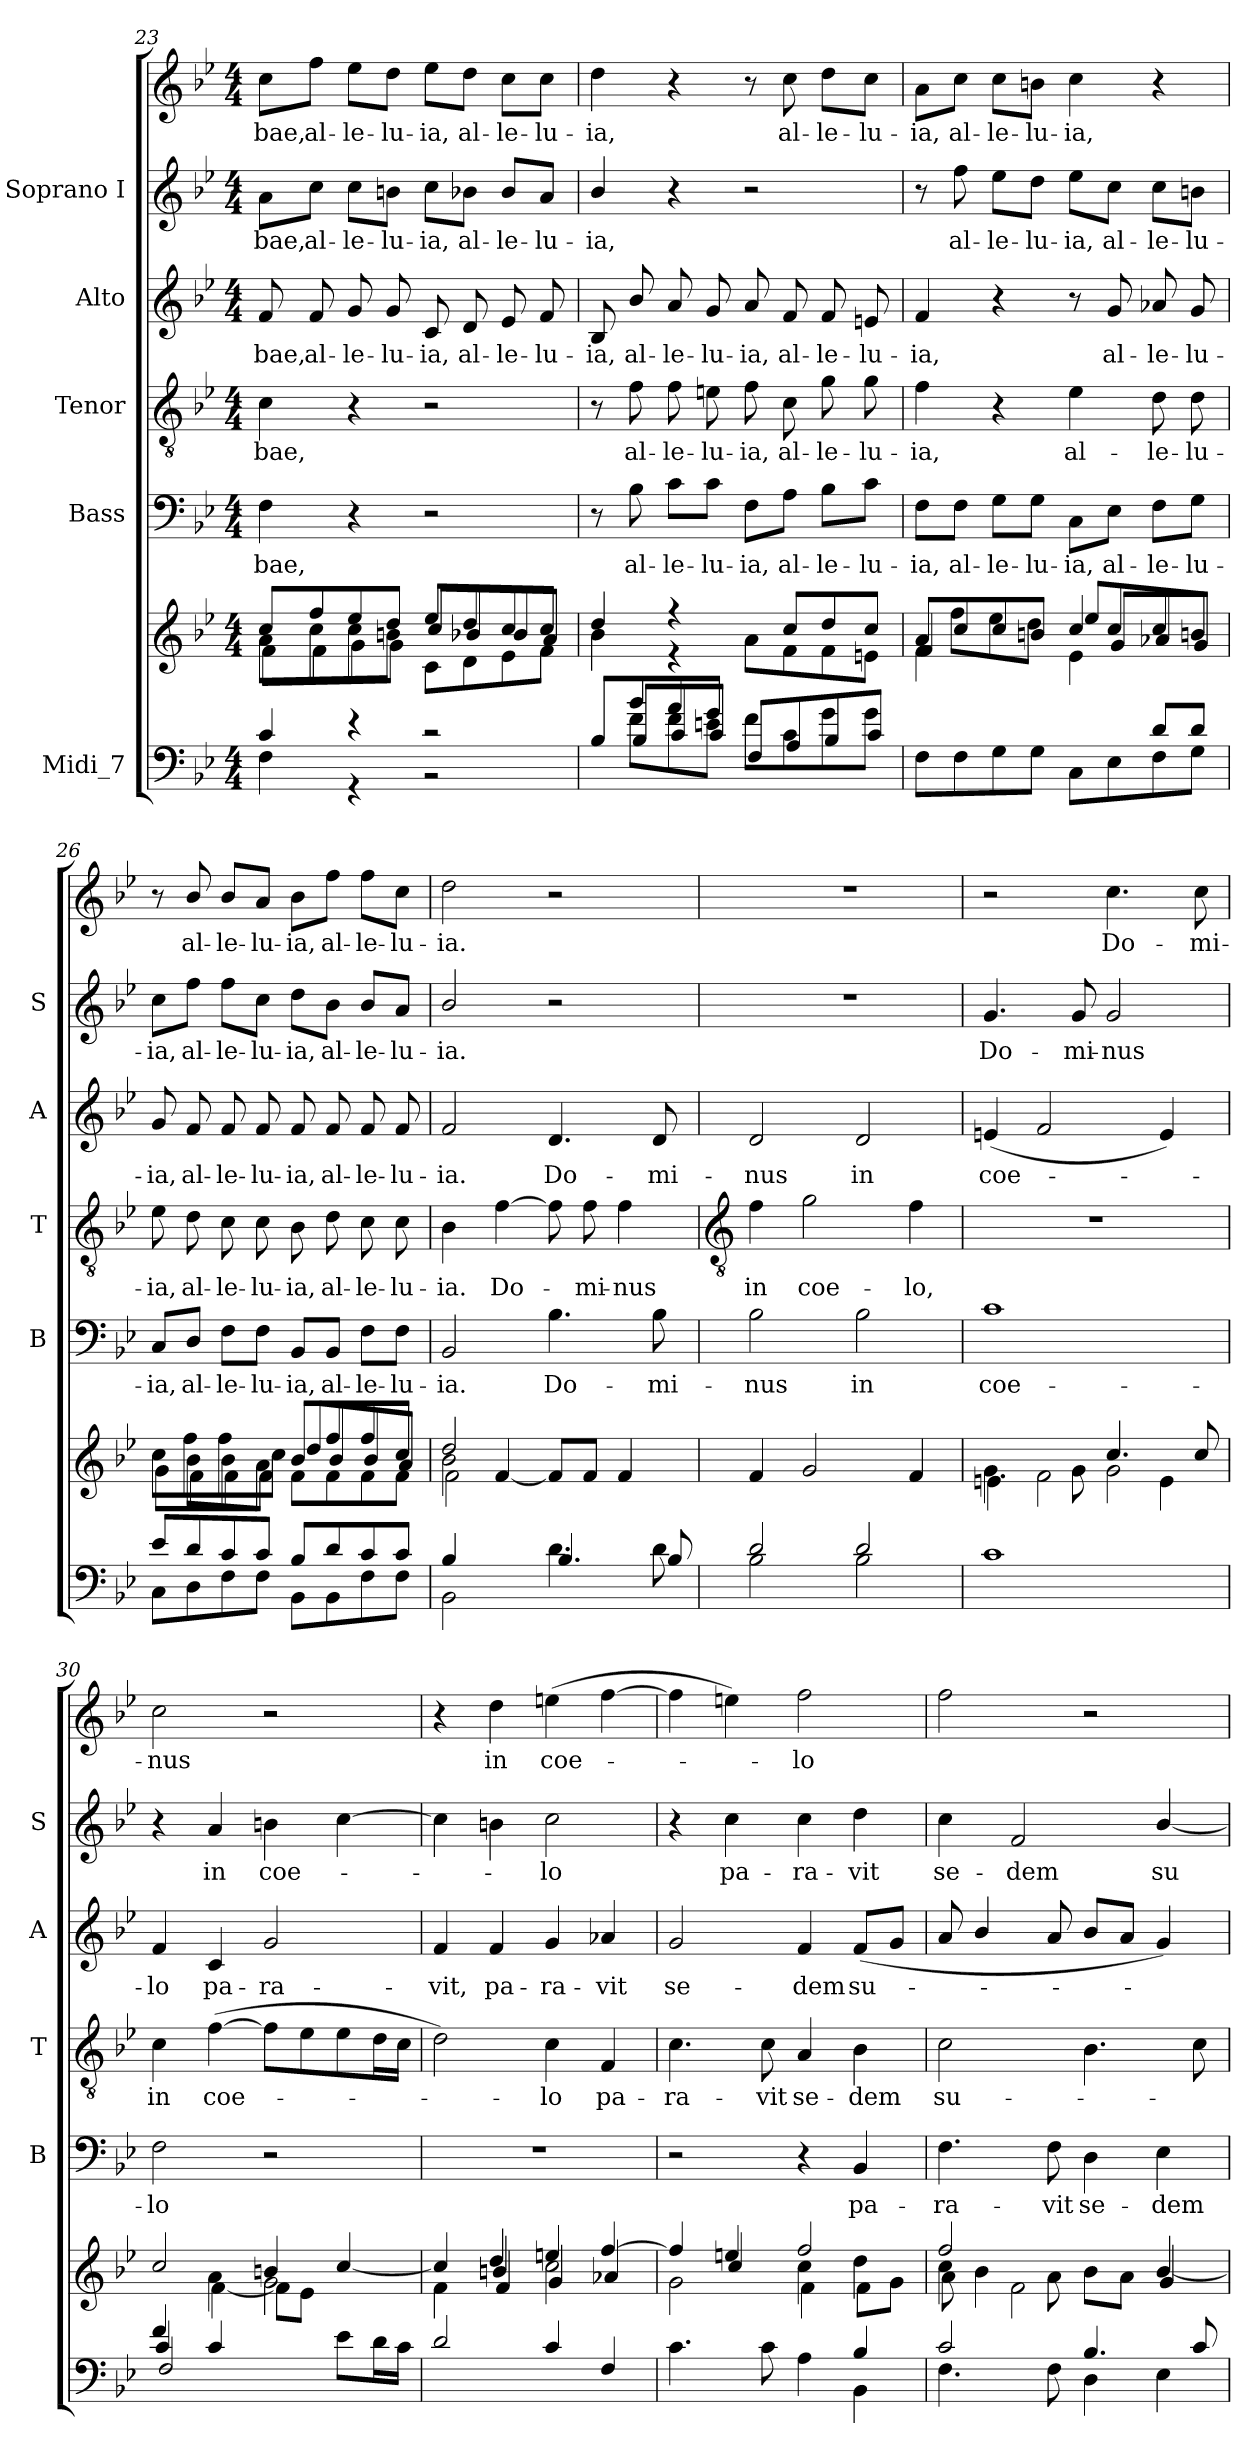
**kern	**kern	**kern	**text	**kern	**text	**kern	**text	**kern	**text	**kern	**text
*part5	*part5	*part4	*part4	*part3	*part3	*part2	*part2	*part1	*part1	*part1	*part1
*staff7	*staff6	*staff5	*staff5	*staff4	*staff4	*staff3	*staff3	*staff2	*staff2	*staff1	*staff1
*I"Midi_7	*	*I"Bass	*	*I"Tenor	*	*I"Alto	*	*I"Soprano I	*	*	*
*	*	*I'B	*	*I'T	*	*I'A	*	*I'S	*	*	*
!!LO:LB:g=z
*clefF4	*clefG2	*clefF4	*	*clefGv2	*	*clefG2	*	*clefG2	*	*clefG2	*
*k[b-e-]	*k[b-e-]	*k[b-e-]	*	*k[b-e-]	*	*k[b-e-]	*	*k[b-e-]	*	*k[b-e-]	*
*B-:	*B-:	*B-:	*	*B-:	*	*B-:	*	*B-:	*	*B-:	*
*M4/4	*M4/4	*M4/4	*	*M4/4	*	*M4/4	*	*M4/4	*	*M4/4	*
=23	=23	=23	=23	=23	=23	=23	=23	=23	=23	=23	=23
*^	*^	*	*	*	*	*	*	*	*	*	*
*	*	*	*^	*	*	*	*	*	*	*	*	*	*
!	!	!	!	!	!	!LO:LY:b	!	!LO:LY:b	!	!LO:LY:b	!	!LO:LY:b	!	!LO:LY:b
4c	4F	8ccL	8aL	8f\L	4F	-bae,	4c	-bae,	8f	-bae,	8a\L	-bae,	8cc\L	-bae,
!	!	!	!	!	!	!	!	!	!	!LO:LY:b	!	!LO:LY:b	!	!LO:LY:b
.	.	8ff	8cc	8f\	.	.	.	.	8f	al-	8cc\J	al-	8ff\J	al-
!	!	!	!	!	!	!	!	!	!	!LO:LY:b	!	!LO:LY:b	!	!LO:LY:b
4r	4r	8ee-	8cc	8g\	4r	.	4r	.	8g	-le-	8cc\L	-le-	8ee-\L	-le-
!	!	!	!	!	!	!	!	!	!	!LO:LY:b	!	!LO:LY:b	!	!LO:LY:b
.	.	8ddJ	8bnJ	8g\J	.	.	.	.	8g	-lu-	8bn\J	-lu-	8dd\J	-lu-
!	!	!	!	!	!	!	!	!	!	!LO:LY:b	!	!LO:LY:b	!	!LO:LY:b
2r	2r	8ee-L	8ccL	8c\L	2r	.	2r	.	8c	-ia,	8cc\L	-ia,	8ee-\L	-ia,
!	!	!	!	!	!	!	!	!	!	!LO:LY:b	!	!LO:LY:b	!	!LO:LY:b
.	.	8dd	8b-X/	8d\	.	.	.	.	8d	al-	8b-X\J	al-	8dd\J	al-
!	!	!	!	!	!	!	!	!	!	!LO:LY:b	!	!LO:LY:b	!	!LO:LY:b
.	.	8cc	8b-/	8e-\	.	.	.	.	8e-	-le-	8b-/L	-le-	8cc\L	-le-
!	!	!	!	!	!	!	!	!	!	!LO:LY:b	!	!LO:LY:b	!	!LO:LY:b
.	.	8ccJ	8aJ	8f\J	.	.	.	.	8f	-lu-	8a/J	-lu-	8cc\J	-lu-
=24	=24	=24	=24	=24	=24	=24	=24	=24	=24	=24	=24	=24	=24	=24
*	*^	*	*	*	*	*	*	*	*	*	*	*	*	*
!	!	!	!	!	!	!	!	!	!	!	!LO:LY:b	!	!LO:LY:b	!	!LO:LY:b
8B-L	8ryy	8ryy	4dd	4b-\	2ryy	8r	.	8r	.	8B-	-ia,	4b-/	-ia,	4dd	-ia,
!	!	!	!	!	!	!	!LO:LY:b	!	!LO:LY:b	!	!LO:LY:b	!	!	!	!
8b-/	8fL	8B-L	.	.	.	8B-	al-	8f	al-	8b-/	al-	.	.	.	.
!	!	!	!	!	!	!	!LO:LY:b	!	!LO:LY:b	!	!LO:LY:b	!	!	!	!
8a	8f	8c	4r	4r	.	8c\L	-le-	8f	-le-	8a	-le-	4r	.	4r	.
!	!	!	!	!	!	!	!LO:LY:b	!	!LO:LY:b	!	!LO:LY:b	!	!	!	!
8gJ	8enJ	8cJ	.	.	.	8c\J	-lu-	8en	-lu-	8g	-lu-	.	.	.	.
!	!	!	!	!	!	!	!LO:LY:b	!	!LO:LY:b	!	!LO:LY:b	!	!	!	!
2ryy	8fL	8FL	8ryy	2ryy	8a\L	8F\L	-ia,	8f	-ia,	8a	-ia,	2r	.	8r	.
!	!	!	!	!	!	!	!LO:LY:b	!	!LO:LY:b	!	!LO:LY:b	!	!	!	!LO:LY:b
.	8c	8A	8ccL	.	8f\	8A\J	al-	8c	al-	8f	al-	.	.	8cc	al-
!	!	!	!	!	!	!	!LO:LY:b	!	!LO:LY:b	!	!LO:LY:b	!	!	!	!LO:LY:b
.	8g	8B-	8dd	.	8f\	8B-\L	-le-	8g	-le-	8f	-le-	.	.	8dd\L	-le-
!	!	!	!	!	!	!	!LO:LY:b	!	!LO:LY:b	!	!LO:LY:b	!	!	!	!LO:LY:b
.	8gJ	8cJ	8ccJ	.	8en\J	8c\J	-lu-	8g	-lu-	8en	-lu-	.	.	8cc\J	-lu-
=25	=25	=25	=25	=25	=25	=25	=25	=25	=25	=25	=25	=25	=25	=25	=25
*	*	*	*	*	*^	*	*	*	*	*	*	*	*	*	*
!	!	!	!	!	!	!	!	!LO:LY:b	!	!LO:LY:b	!	!LO:LY:b	!	!	!	!LO:LY:b
*	*v	*v	*	*	*	*	*	*	*	*	*	*	*	*	*	*
4ryy	8FL	8aL	8ryy	4f	4f	8F\L	-ia,	4f	-ia,	4f	-ia,	8r	.	8a\L	ia,
!	!	!	!	!	!	!	!LO:LY:b	!	!	!	!	!	!LO:LY:b	!	!LO:LY:b
.	8F	8cc	8ffL	.	.	8F\J	al-	.	.	.	.	8ff	al-	8cc\J	al-
!	!	!	!	!	!	!	!LO:LY:b	!	!	!	!	!	!LO:LY:b	!	!LO:LY:b
4ryy	8G	8cc	8ee-	4ryy	4ryy	8G\L	-le-	4r	.	4r	.	8ee-\L	-le-	8cc\L	-le-
!	!	!	!	!	!	!	!LO:LY:b	!	!	!	!	!	!LO:LY:b	!	!LO:LY:b
.	8GJ	8bnJ	8ddJ	.	.	8G\J	-lu-	.	.	.	.	8dd\J	-lu-	8bn\J	-lu-
!	!	!	!	!	!	!	!LO:LY:b	!	!LO:LY:b	!	!	!	!LO:LY:b	!	!LO:LY:b
4ryy	8CL	4cc	8ee-/L	8ryy	4e-\	8C\L	-ia,	4e-	al-	8r	.	8ee-\L	-ia,	4cc	-ia,
!	!	!	!	!	!	!	!LO:LY:b	!	!	!	!LO:LY:b	!	!LO:LY:b	!	!
.	8E-	.	8cc/	8gL	.	8E-\J	al-	.	.	8g	al-	8cc\J	al-	.	.
!	!	!	!	!	!	!	!LO:LY:b	!	!LO:LY:b	!	!LO:LY:b	!	!LO:LY:b	!	!
8dL	8F	4ryy	8cc/	8a-X	4ryy	8F\L	-le-	8d	-le-	8a-X	-le-	8cc\L	-le-	4r	.
!	!	!	!	!	!	!	!LO:LY:b	!	!LO:LY:b	!	!LO:LY:b	!	!LO:LY:b	!	!
8dJ	8GJ	.	8bn/J	8gJ	.	8G\J	-lu-	8d	-lu-	8g	-lu-	8bn\J	-lu-	.	.
*	*	*	*	*v	*v	*	*	*	*	*	*	*	*	*	*
=26	=26	=26	=26	=26	=26	=26	=26	=26	=26	=26	=26	=26	=26	=26
!	!	!	!	!	!	!LO:LY:b	!	!LO:LY:b	!	!LO:LY:b	!	!LO:LY:b	!	!
8e-L	8CL	8ryy	8ccL	8g\L	8C/L	-ia,	8e-	-ia,	8g	-ia,	8cc\L	-ia,	8r	.
!	!	!	!	!	!	!LO:LY:b	!	!LO:LY:b	!	!LO:LY:b	!	!LO:LY:b	!	!LO:LY:b
8d	8D	8b-\L	8ff	8f\	8D/J	al-	8d	al-	8f	al-	8ff\J	al-	8b-/	-al-
!	!	!	!	!	!	!LO:LY:b	!	!LO:LY:b	!	!LO:LY:b	!	!LO:LY:b	!	!LO:LY:b
8c	8F	8b-\	8ff	8f\	8F\L	-le-	8c	-le-	8f	-le-	8ff\L	-le-	8b-/L	-le-
!	!	!	!	!	!	!LO:LY:b	!	!LO:LY:b	!	!LO:LY:b	!	!LO:LY:b	!	!LO:LY:b
8cJ	8FJ	8a\J	8ccJ	8f\J	8F\J	-lu-	8c	-lu-	8f	-lu-	8cc\J	-lu-	8a/J	-lu-
!	!	!	!	!	!	!LO:LY:b	!	!LO:LY:b	!	!LO:LY:b	!	!LO:LY:b	!	!LO:LY:b
8B-L	8BB-L	8b-L	8ddL	8f\L	8BB-/L	-ia,	8B-	-ia,	8f	-ia,	8dd\L	-ia,	8b-\L	-ia,
!	!	!	!	!	!	!LO:LY:b	!	!LO:LY:b	!	!LO:LY:b	!	!LO:LY:b	!	!LO:LY:b
8d	8BB-	8ff	8b-/	8f\	8BB-/J	al-	8d	al-	8f	al-	8b-\J	al-	8ff\J	al-
!	!	!	!	!	!	!LO:LY:b	!	!LO:LY:b	!	!LO:LY:b	!	!LO:LY:b	!	!LO:LY:b
8c	8F	8ff	8b-/	8f\	8F\L	-le-	8c	-le-	8f	-le-	8b-/L	-le-	8ff\L	-le-
!	!	!	!	!	!	!LO:LY:b	!	!LO:LY:b	!	!LO:LY:b	!	!LO:LY:b	!	!LO:LY:b
8cJ	8FJ	8ccJ	8aJ	8f\J	8F\J	-lu-	8c	-lu-	8f	-lu-	8a/J	-lu-	8cc\J	-lu-
=27	=27	=27	=27	=27	=27	=27	=27	=27	=27	=27	=27	=27	=27	=27
*	*^	*	*	*^	*	*	*	*	*	*	*	*	*	*
!	!	!	!	!	!	!	!	!LO:LY:b	!	!LO:LY:b	!	!LO:LY:b	!	!LO:LY:b	!	!LO:LY:b
2ryy	4B-/	2BB-\	2dd	2b-\	2f\	4ryy	2BB-	-ia.	4B-	-ia.	2f	-ia.	2b-/	ia.	2dd	-ia.
!	!	!	!	!	!	!	!	!	!	!LO:LY:b	!	!	!	!	!	!
.	2.ryy	.	.	.	.	[4f/	.	.	[4f	Do-	.	.	.	.	.	.
!	!	!	!	!	!	!	!	!LO:LY:b	!	!	!	!LO:LY:b	!	!	!	!
4.d\	.	4.B-	2ryy	2ryy	2ryy	8f/L]	4.B-	Do-	8f]	.	4.d	Do-	2r	.	2r	.
!	!	!	!	!	!	!	!	!	!	!LO:LY:b	!	!	!	!	!	!
.	.	.	.	.	.	8f/J	.	.	8f	mi-	.	.	.	.	.	.
!	!	!	!	!	!	!	!	!	!	!LO:LY:b	!	!	!	!	!	!
.	.	.	.	.	.	4f/	.	.	4f	-nus	.	.	.	.	.	.
!	!	!	!	!	!	!	!	!LO:LY:b	!	!	!	!LO:LY:b	!	!	!	!
8d\	.	8B-	.	.	.	.	8B-	-mi-	.	.	8d	-mi-	.	.	.	.
*v	*v	*v	*	*	*	*	*	*	*	*	*	*	*	*	*	*
*	*v	*v	*v	*v	*	*	*	*	*	*	*	*	*	*
!!LO:LB:g=z
=28	=28	=28	=28	=28	=28	=28	=28	=28	=28	=28	=28
*	*	*	*	*clefGv2	*	*	*	*	*	*	*
*^	*^	*	*	*	*	*	*	*	*	*	*
*	*^	*	*^	*	*	*	*	*	*	*	*	*	*
!	!	!	!	!	!	!	!LO:LY:b	!	!LO:LY:b	!	!LO:LY:b	!	!	!	!
*	*v	*v	*	*	*	*	*	*	*	*	*	*	*	*	*
2d	2B-	1ryy	1ryy	4f	2B-	-nus	4f	in	2d	-nus	1r	.	1r	.
!	!	!	!	!	!	!	!	!LO:LY:b	!	!	!	!	!	!
.	.	.	.	2g	.	.	2g	coe-	.	.	.	.	.	.
!	!	!	!	!	!	!LO:LY:b	!	!	!	!LO:LY:b	!	!	!	!
2d	2B-	.	.	.	2B-	in	.	.	2d	in	.	.	.	.
!	!	!	!	!	!	!	!	!LO:LY:b	!	!	!	!	!	!
.	.	.	.	4f	.	.	4f	-lo,	.	.	.	.	.	.
=29	=29	=29	=29	=29	=29	=29	=29	=29	=29	=29	=29	=29	=29	=29
!	!	!	!	!	!	!LO:LY:b	!	!	!	!LO:LY:b	!	!LO:LY:b	!	!
1ryy	1c	2ryy	4.g	4en\	1c	coe-	1r	.	(<4en	coe-	4.g	-Do-	2r	.
.	.	.	.	2f\	.	.	.	.	2f	.	.	.	.	.
!	!	!	!	!	!	!	!	!	!	!	!	!LO:LY:b	!	!
.	.	.	8g	.	.	.	.	.	.	.	8g	-mi-	.	.
!	!	!	!	!	!	!	!	!	!	!	!	!LO:LY:b	!	!LO:LY:b
.	.	4.cc/	2g\	.	.	.	.	.	.	.	2g	-nus	4.cc	Do-
.	.	.	.	4e\	.	.	.	.	4e)	.	.	.	.	.
!	!	!	!	!	!	!	!	!	!	!	!	!	!	!LO:LY:b
.	.	8cc/	.	.	.	.	.	.	.	.	.	.	8cc	-mi-
=30	=30	=30	=30	=30	=30	=30	=30	=30	=30	=30	=30	=30	=30	=30
*	*^	*	*	*^	*	*	*	*	*	*	*	*	*	*
!	!	!	!	!	!	!	!	!LO:LY:b	!	!LO:LY:b	!	!LO:LY:b	!	!	!	!LO:LY:b
4f/	4c/	2F	2cc/	4ryy	2ryy	4ryy	2F	-lo	4c	in	4f	lo	4r	.	2cc	nus
!	!	!	!	!	!	!	!	!	!	!LO:LY:b	!	!LO:LY:b	!	!LO:LY:b	!	!
4c/	2ryy	.	.	4a\	.	[4f\	.	.	(>[4f	coe-	4c	pa-	4a	in	.	.
!	!	!	!	!	!	!	!	!	!	!	!	!LO:LY:b	!	!LO:LY:b	!	!
2ryy	.	2ryy	2ryy	4bn/	2g\	8f\L]	2r	.	8fL]	.	2g	-ra-	4bn	coe-	2r	.
.	.	.	.	.	.	8e-\J	.	.	8e-	.	.	.	.	.	.	.
.	8e-L	.	.	[4cc/	.	4ryy	.	.	8e-	.	.	.	[4cc	.	.	.
.	16dL	.	.	.	.	.	.	.	16dL	.	.	.	.	.	.	.
.	16cJJ	.	.	.	.	.	.	.	16cJJ	.	.	.	.	.	.	.
*	*v	*v	*	*	*	*	*	*	*	*	*	*	*	*	*	*
*	*	*	*	*v	*v	*	*	*	*	*	*	*	*	*	*
=31	=31	=31	=31	=31	=31	=31	=31	=31	=31	=31	=31	=31	=31	=31
!	!	!	!	!	!	!	!	!	!	!LO:LY:b	!	!	!	!
2d	1ryy	4ryy	4cc/]	4f\	1r	.	2d)	.	4f	-vit,	4cc]	.	4r	.
!	!	!	!	!	!	!	!	!	!	!LO:LY:b	!	!	!	!LO:LY:b
.	.	4dd/	4bn/	4f	.	.	.	.	4f	pa-	4bn	.	4dd	in
!	!	!	!	!	!	!	!	!LO:LY:b	!	!LO:LY:b	!	!LO:LY:b	!	!LO:LY:b
4c	.	4een/	2cc	4g	.	.	4c	lo	4g	-ra-	2cc	lo	(>4een	coe-
!	!	!	!	!	!	!	!	!LO:LY:b	!	!LO:LY:b	!	!	!	!
4F	.	[4ff/	.	4a-X	.	.	4F	pa-	4a-X	-vit	.	.	[4ff	.
=32	=32	=32	=32	=32	=32	=32	=32	=32	=32	=32	=32	=32	=32	=32
!	!	!	!	!	!	!	!	!LO:LY:b	!	!LO:LY:b	!	!	!	!
4.c	2ryy	4ff/]	4ryy	2g\	2r	.	4.c	-ra-	2g	se-	4r	.	4ff]	.
!	!	!	!	!	!	!	!	!	!	!	!	!LO:LY:b	!	!
.	.	4een/	4cc/	.	.	.	.	.	.	.	4cc	pa-	4een)	.
!	!	!	!	!	!	!	!	!LO:LY:b	!	!	!	!	!	!
8c	.	.	.	.	.	.	8c	-vit	.	.	.	.	.	.
!	!	!	!	!	!	!	!	!LO:LY:b	!	!LO:LY:b	!	!LO:LY:b	!	!LO:LY:b
4A	4ryy	2ff/	4cc	4f\	4r	.	4A	se-	4f	-dem	4cc	-ra-	2ff	lo
!	!	!	!	!	!	!LO:LY:b	!	!LO:LY:b	!	!LO:LY:b	!	!LO:LY:b	!	!
4B-	4BB-\	.	4dd	8f\L	4BB-	pa-	4B-	-dem	(<8fL	su-	4dd	-vit	.	.
.	.	.	.	8g\J	.	.	.	.	8gJ	.	.	.	.	.
=33	=33	=33	=33	=33	=33	=33	=33	=33	=33	=33	=33	=33	=33	=33
!	!	!	!	!	!	!LO:LY:b	!	!LO:LY:b	!	!	!	!LO:LY:b	!	!
2c/	4.F	2ff/	4cc	8a\	4.F	-ra-	2c	su-	8a	.	4cc	se-	2ff	.
.	.	.	.	4b-\	.	.	.	.	4b-/	.	.	.	.	.
!	!	!	!	!	!	!	!	!	!	!	!	!LO:LY:b	!	!
.	.	.	2f\	.	.	.	.	.	.	.	2f	-dem	.	.
!	!	!	!	!	!	!LO:LY:b	!	!	!	!	!	!	!	!
.	8F	.	.	8a\	8F	-vit	.	.	8a	.	.	.	.	.
!	!	!	!	!	!	!LO:LY:b	!	!	!	!	!	!	!	!
4.B-/	4D	2ryy	.	8b-\L	4D	se-	4.B-	.	8b-L	.	.	.	2r	.
.	.	.	.	8aJ	.	.	.	.	8aJ	.	.	.	.	.
!	!	!	!	!	!	!LO:LY:b	!	!	!	!	!	!LO:LY:b	!	!
.	4E-	.	[4b-/	4g	4E-	-dem	.	.	4g)	.	[4b-/	su-	.	.
8c/	.	.	.	.	.	.	8c	.	.	.	.	.	.	.
*v	*v	*	*	*	*	*	*	*	*	*	*	*	*	*
*	*v	*v	*v	*	*	*	*	*	*	*	*	*	*
=	=	=	=	=	=	=	=	=	=	=	=
*-	*-	*-	*-	*-	*-	*-	*-	*-	*-	*-	*-
